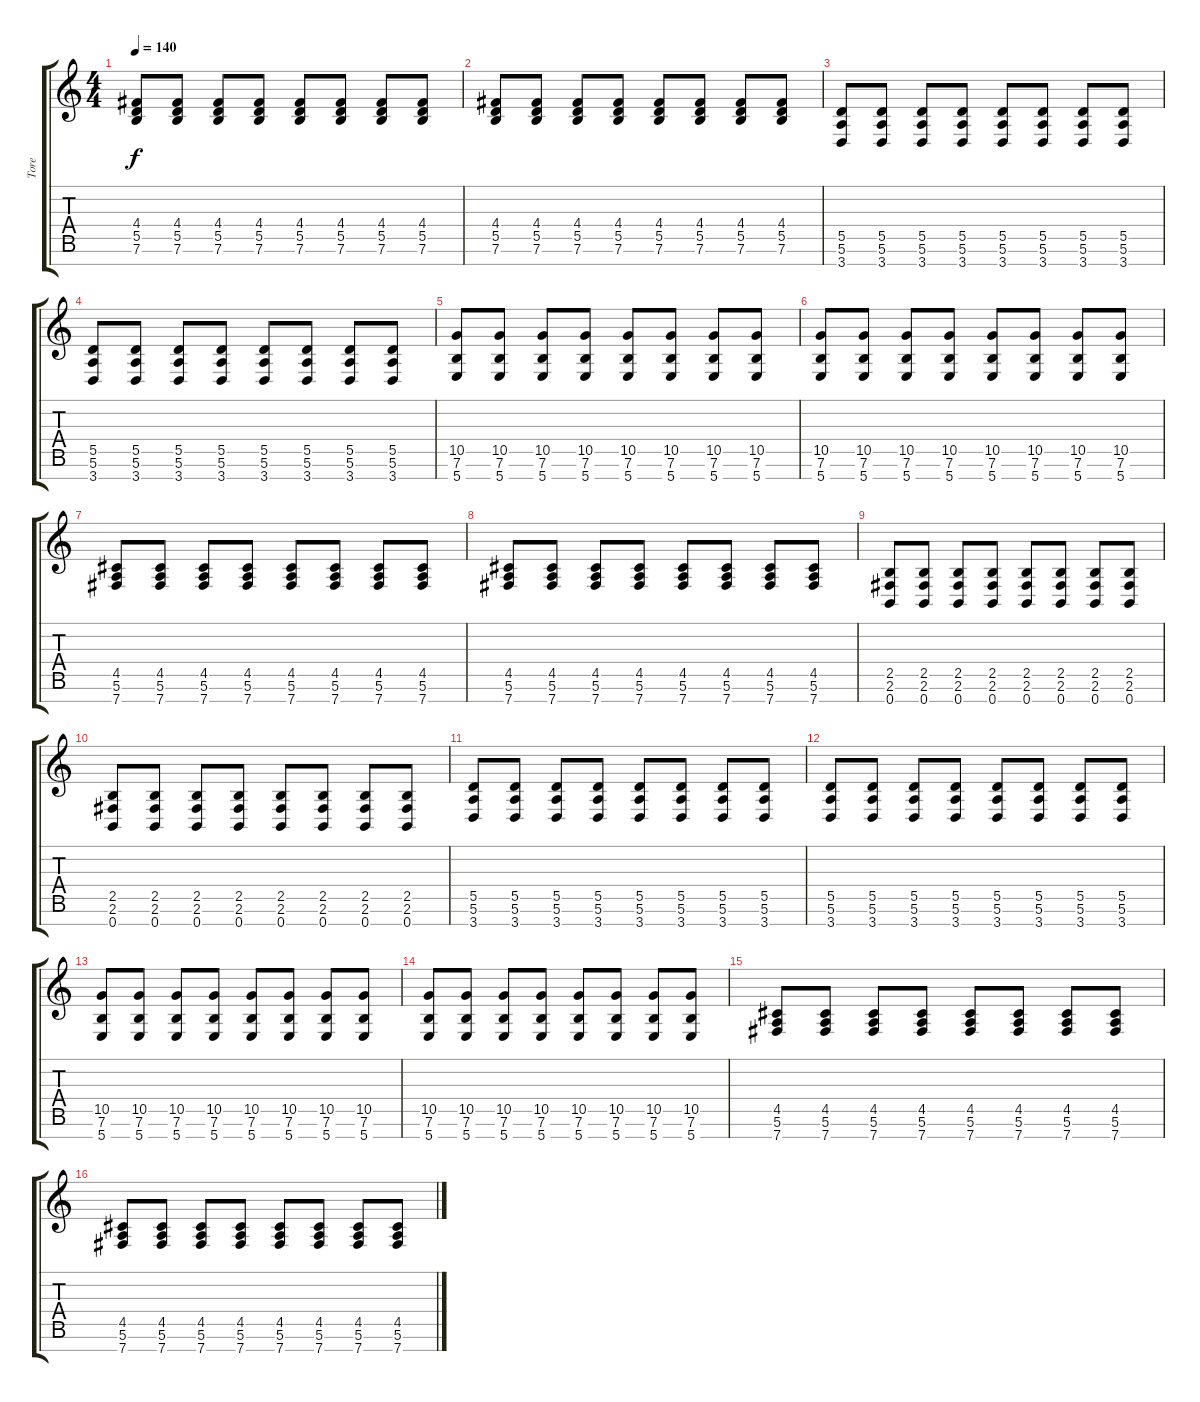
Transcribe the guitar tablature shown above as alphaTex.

\track ("Tore" "Tore") {instrument distortionguitar}
\staff {score tabs}
\tuning (E4 B3 G3 D3 A2 E2 B1) {hide}
\ts (4 4)
\tempo 140
\clef g2
\ks c
(4.4 5.5 7.6).8{dy f} (4.4 5.5 7.6).8 (4.4 5.5 7.6).8 (4.4 5.5 7.6).8 (4.4 5.5 7.6).8 (4.4 5.5 7.6).8 (4.4 5.5 7.6).8 (4.4 5.5 7.6).8 |
(4.4 5.5 7.6).8 (4.4 5.5 7.6).8 (4.4 5.5 7.6).8 (4.4 5.5 7.6).8 (4.4 5.5 7.6).8 (4.4 5.5 7.6).8 (4.4 5.5 7.6).8 (4.4 5.5 7.6).8 |
(5.5 5.6 3.7).8 (5.5 5.6 3.7).8 (5.5 5.6 3.7).8 (5.5 5.6 3.7).8 (5.5 5.6 3.7).8 (5.5 5.6 3.7).8 (5.5 5.6 3.7).8 (5.5 5.6 3.7).8 |
(5.5 5.6 3.7).8 (5.5 5.6 3.7).8 (5.5 5.6 3.7).8 (5.5 5.6 3.7).8 (5.5 5.6 3.7).8 (5.5 5.6 3.7).8 (5.5 5.6 3.7).8 (5.5 5.6 3.7).8 |
(10.5 7.6 5.7).8 (10.5 7.6 5.7).8 (10.5 7.6 5.7).8 (10.5 7.6 5.7).8 (10.5 7.6 5.7).8 (10.5 7.6 5.7).8 (10.5 7.6 5.7).8 (10.5 7.6 5.7).8 |
(10.5 7.6 5.7).8 (10.5 7.6 5.7).8 (10.5 7.6 5.7).8 (10.5 7.6 5.7).8 (10.5 7.6 5.7).8 (10.5 7.6 5.7).8 (10.5 7.6 5.7).8 (10.5 7.6 5.7).8 |
(4.5 5.6 7.7).8 (4.5 5.6 7.7).8 (4.5 5.6 7.7).8 (4.5 5.6 7.7).8 (4.5 5.6 7.7).8 (4.5 5.6 7.7).8 (4.5 5.6 7.7).8 (4.5 5.6 7.7).8 |
(4.5 5.6 7.7).8 (4.5 5.6 7.7).8 (4.5 5.6 7.7).8 (4.5 5.6 7.7).8 (4.5 5.6 7.7).8 (4.5 5.6 7.7).8 (4.5 5.6 7.7).8 (4.5 5.6 7.7).8 |
(2.5 2.6 0.7).8 (2.5 2.6 0.7).8 (2.5 2.6 0.7).8 (2.5 2.6 0.7).8 (2.5 2.6 0.7).8 (2.5 2.6 0.7).8 (2.5 2.6 0.7).8 (2.5 2.6 0.7).8 |
(2.5 2.6 0.7).8 (2.5 2.6 0.7).8 (2.5 2.6 0.7).8 (2.5 2.6 0.7).8 (2.5 2.6 0.7).8 (2.5 2.6 0.7).8 (2.5 2.6 0.7).8 (2.5 2.6 0.7).8 |
(5.5 5.6 3.7).8 (5.5 5.6 3.7).8 (5.5 5.6 3.7).8 (5.5 5.6 3.7).8 (5.5 5.6 3.7).8 (5.5 5.6 3.7).8 (5.5 5.6 3.7).8 (5.5 5.6 3.7).8 |
(5.5 5.6 3.7).8 (5.5 5.6 3.7).8 (5.5 5.6 3.7).8 (5.5 5.6 3.7).8 (5.5 5.6 3.7).8 (5.5 5.6 3.7).8 (5.5 5.6 3.7).8 (5.5 5.6 3.7).8 |
(10.5 7.6 5.7).8 (10.5 7.6 5.7).8 (10.5 7.6 5.7).8 (10.5 7.6 5.7).8 (10.5 7.6 5.7).8 (10.5 7.6 5.7).8 (10.5 7.6 5.7).8 (10.5 7.6 5.7).8 |
(10.5 7.6 5.7).8 (10.5 7.6 5.7).8 (10.5 7.6 5.7).8 (10.5 7.6 5.7).8 (10.5 7.6 5.7).8 (10.5 7.6 5.7).8 (10.5 7.6 5.7).8 (10.5 7.6 5.7).8 |
(4.5 5.6 7.7).8 (4.5 5.6 7.7).8 (4.5 5.6 7.7).8 (4.5 5.6 7.7).8 (4.5 5.6 7.7).8 (4.5 5.6 7.7).8 (4.5 5.6 7.7).8 (4.5 5.6 7.7).8 |
(4.5 5.6 7.7).8 (4.5 5.6 7.7).8 (4.5 5.6 7.7).8 (4.5 5.6 7.7).8 (4.5 5.6 7.7).8 (4.5 5.6 7.7).8 (4.5 5.6 7.7).8 (4.5 5.6 7.7).8
